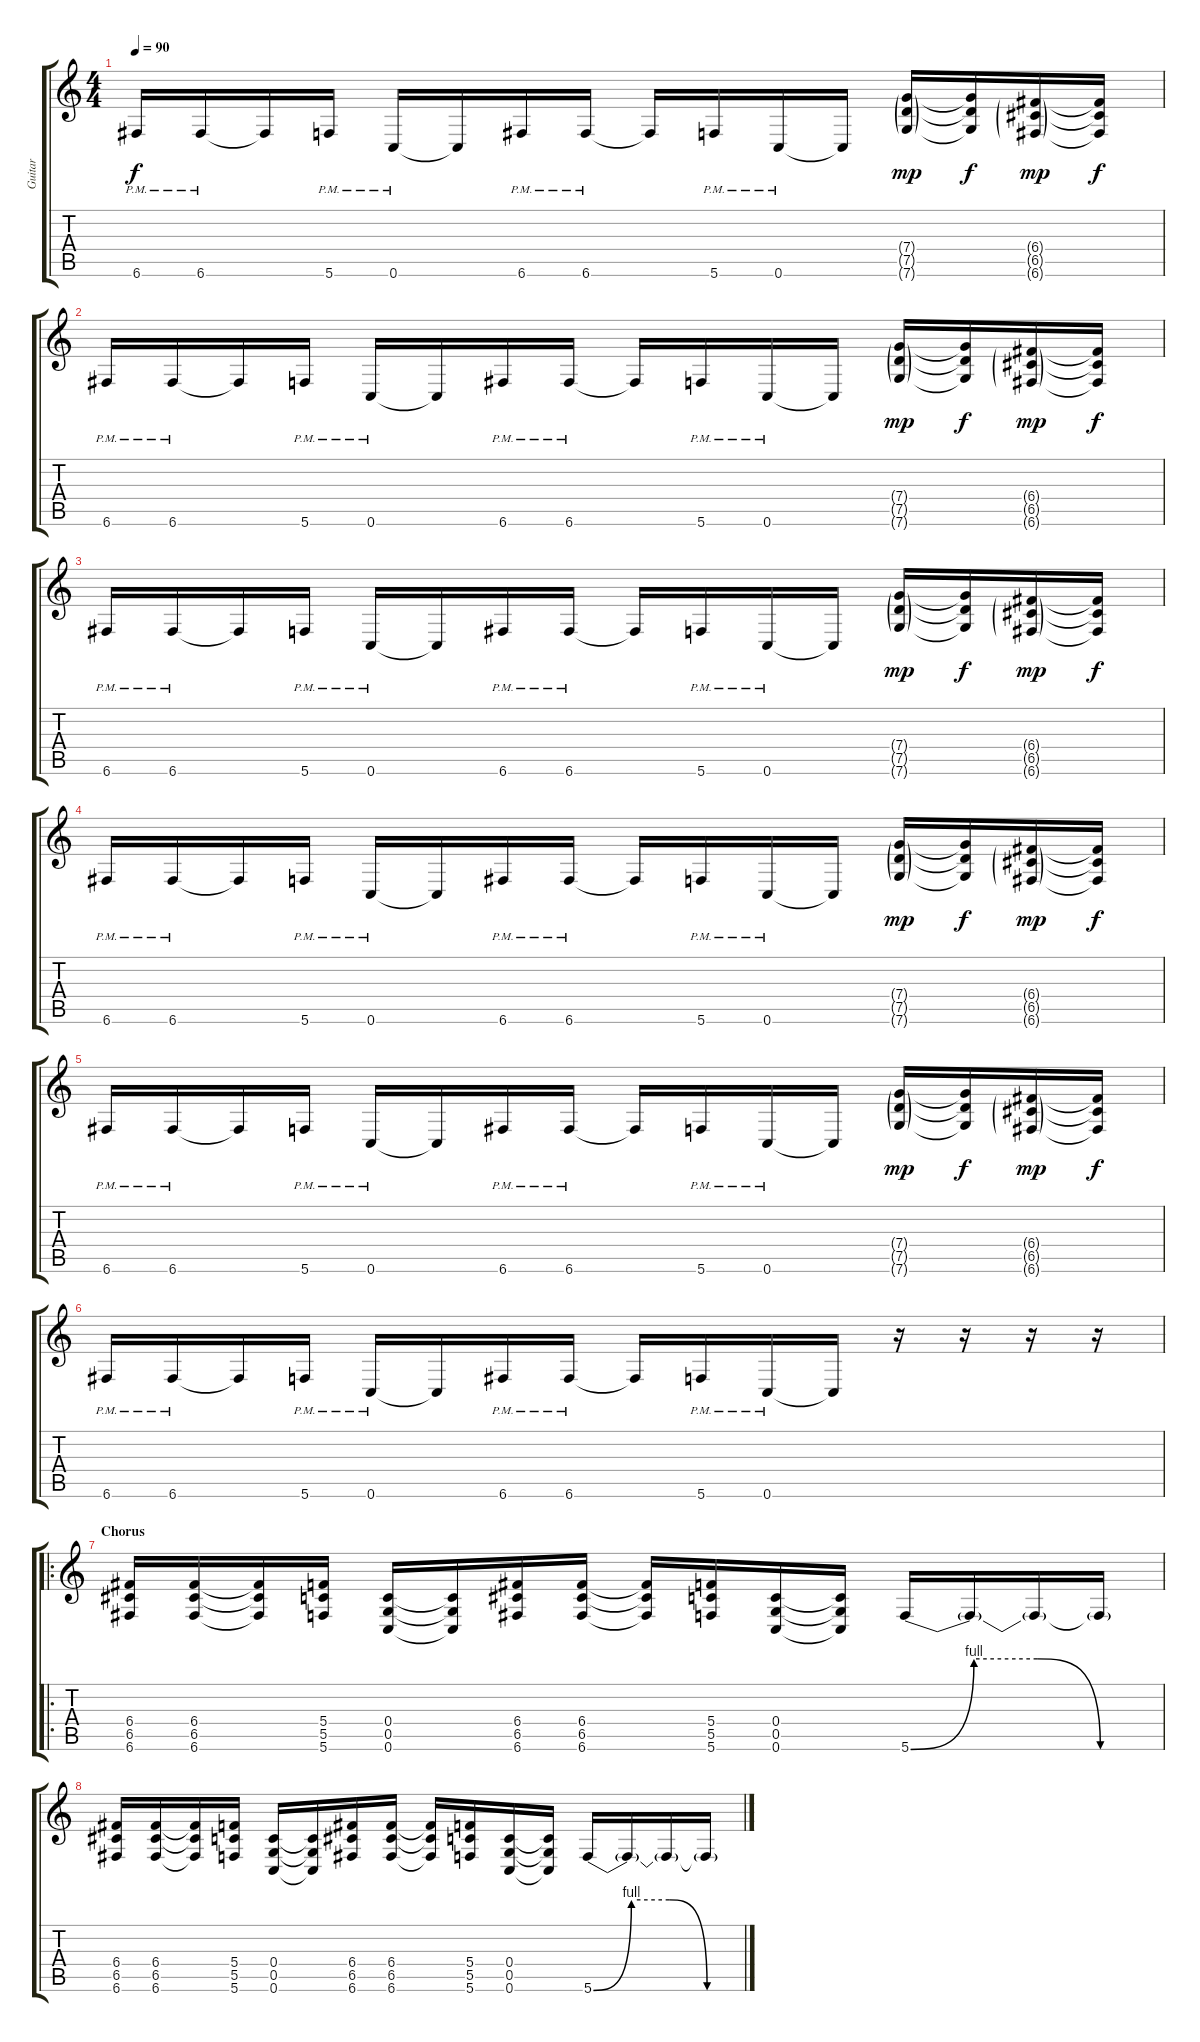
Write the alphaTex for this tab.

\track ("Guitar" "Guitar") {instrument distortionguitar}
\staff {score tabs}
\tuning (D4 A3 F3 C3 G2 C2) {hide}
\ts (4 4)
\tempo 90
\clef g2
\ks c
6.6{pm}.16{dy f instrument distortionguitar} 6.6{pm}.16 6.6{t}.16 5.6{pm}.16 0.6{pm}.16 0.6{t}.16 6.6{pm}.16 6.6{pm}.16 6.6{t}.16 5.6{pm}.16 0.6{pm}.16 0.6{t}.16 (7.4{g} 7.5{g} 7.6{g}).16{dy mp instrument guitarfretnoise} (7.4{t} 7.5{t} 7.6{t}).16{dy f} (6.4{g} 6.5{g} 6.6{g}).16{dy mp} (6.4{t} 6.5{t} 6.6{t}).16{dy f} |
6.6{pm}.16{instrument distortionguitar} 6.6{pm}.16 6.6{t}.16 5.6{pm}.16 0.6{pm}.16 0.6{t}.16 6.6{pm}.16 6.6{pm}.16 6.6{t}.16 5.6{pm}.16 0.6{pm}.16 0.6{t}.16 (7.4{g} 7.5{g} 7.6{g}).16{dy mp instrument guitarfretnoise} (7.4{t} 7.5{t} 7.6{t}).16{dy f} (6.4{g} 6.5{g} 6.6{g}).16{dy mp} (6.4{t} 6.5{t} 6.6{t}).16{dy f} |
6.6{pm}.16{instrument distortionguitar} 6.6{pm}.16 6.6{t}.16 5.6{pm}.16 0.6{pm}.16 0.6{t}.16 6.6{pm}.16 6.6{pm}.16 6.6{t}.16 5.6{pm}.16 0.6{pm}.16 0.6{t}.16 (7.4{g} 7.5{g} 7.6{g}).16{dy mp instrument guitarfretnoise} (7.4{t} 7.5{t} 7.6{t}).16{dy f} (6.4{g} 6.5{g} 6.6{g}).16{dy mp} (6.4{t} 6.5{t} 6.6{t}).16{dy f} |
6.6{pm}.16{instrument distortionguitar} 6.6{pm}.16 6.6{t}.16 5.6{pm}.16 0.6{pm}.16 0.6{t}.16 6.6{pm}.16 6.6{pm}.16 6.6{t}.16 5.6{pm}.16 0.6{pm}.16 0.6{t}.16 (7.4{g} 7.5{g} 7.6{g}).16{dy mp instrument guitarfretnoise} (7.4{t} 7.5{t} 7.6{t}).16{dy f} (6.4{g} 6.5{g} 6.6{g}).16{dy mp} (6.4{t} 6.5{t} 6.6{t}).16{dy f} |
6.6{pm}.16{instrument distortionguitar} 6.6{pm}.16 6.6{t}.16 5.6{pm}.16 0.6{pm}.16 0.6{t}.16 6.6{pm}.16 6.6{pm}.16 6.6{t}.16 5.6{pm}.16 0.6{pm}.16 0.6{t}.16 (7.4{g} 7.5{g} 7.6{g}).16{dy mp instrument guitarfretnoise} (7.4{t} 7.5{t} 7.6{t}).16{dy f} (6.4{g} 6.5{g} 6.6{g}).16{dy mp} (6.4{t} 6.5{t} 6.6{t}).16{dy f} |
6.6{pm}.16{instrument distortionguitar} 6.6{pm}.16 6.6{t}.16 5.6{pm}.16 0.6{pm}.16 0.6{t}.16 6.6{pm}.16 6.6{pm}.16 6.6{t}.16 5.6{pm}.16 0.6{pm}.16 0.6{t}.16 r.16{instrument guitarfretnoise} r.16 r.16 r.16 |
\ro
\section ("" "Chorus")
(6.4 6.5 6.6).16{instrument distortionguitar} (6.4 6.5 6.6).16 (6.4{t} 6.5{t} 6.6{t}).16 (5.4 5.5 5.6).16 (0.4 0.5 0.6).16 (0.4{t} 0.5{t} 0.6{t}).16 (6.4 6.5 6.6).16 (6.4 6.5 6.6).16 (6.4{t} 6.5{t} 6.6{t}).16 (5.4 5.5 5.6).16 (0.4 0.5 0.6).16 (0.4{t} 0.5{t} 0.6{t}).16 5.6{be (custom 0 0 15 4 30 4 45 0 60 0)}.16 5.6{t}.16 5.6{t}.16 5.6{t}.16 |
(6.4 6.5 6.6).16 (6.4 6.5 6.6).16 (6.4{t} 6.5{t} 6.6{t}).16 (5.4 5.5 5.6).16 (0.4 0.5 0.6).16 (0.4{t} 0.5{t} 0.6{t}).16 (6.4 6.5 6.6).16 (6.4 6.5 6.6).16 (6.4{t} 6.5{t} 6.6{t}).16 (5.4 5.5 5.6).16 (0.4 0.5 0.6).16 (0.4{t} 0.5{t} 0.6{t}).16 5.6{be (custom 0 0 15 4 30 4 45 0 60 0)}.16 5.6{t}.16 5.6{t}.16 5.6{t}.16
